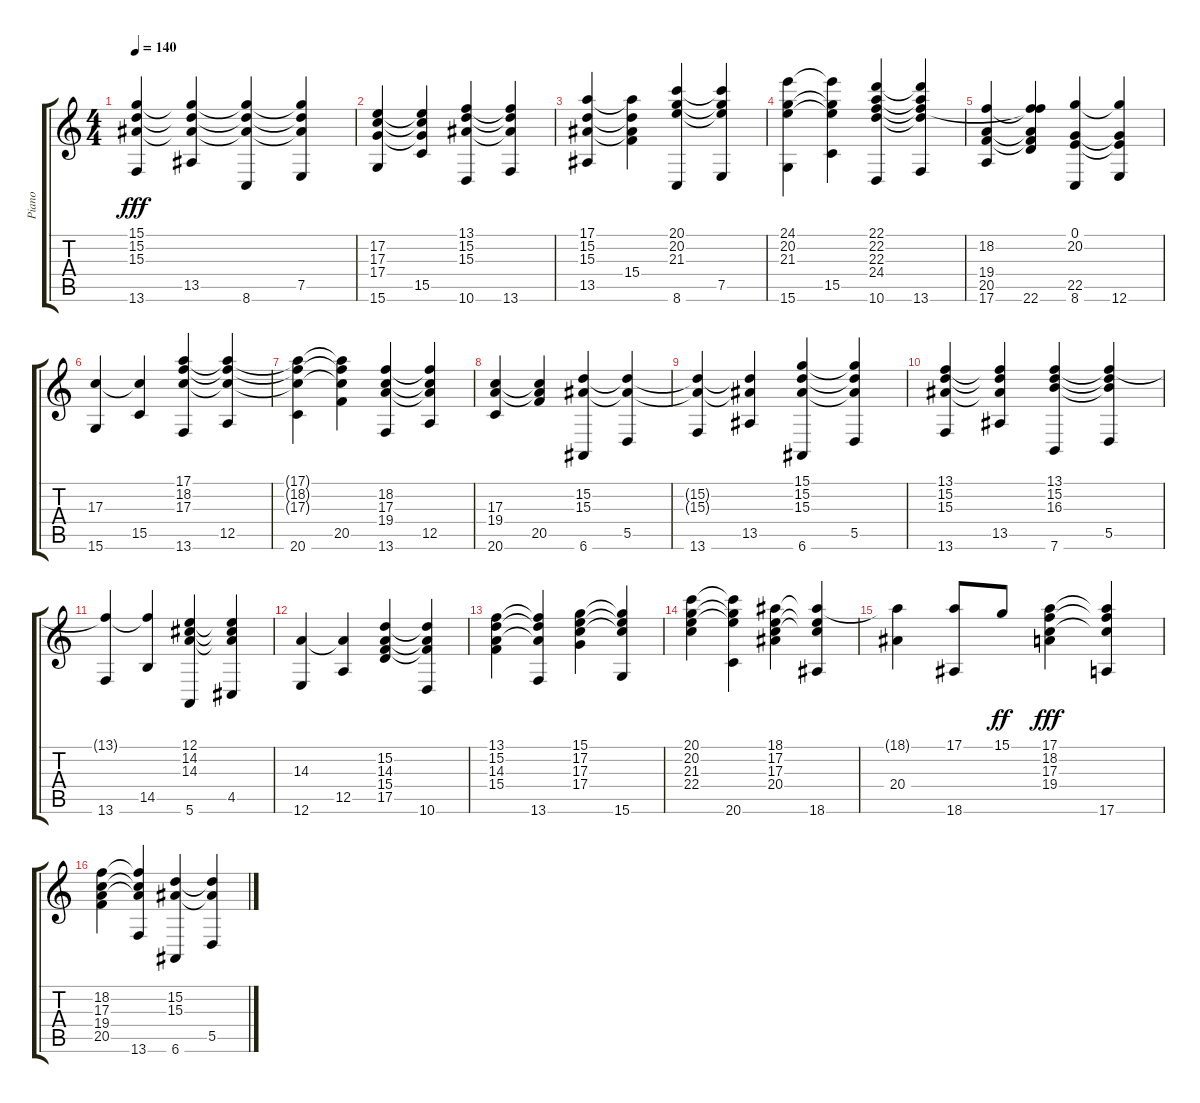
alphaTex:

\track ("Piano" "Piano") {instrument acousticgrandpiano}
\staff {score tabs}
\tuning (E4 B3 G3 D3 A2 E2) {hide}
\ts (4 4)
\tempo 140
\clef g2
\ks c
(15.1 15.2 15.3 13.6).4{dy fff} (15.1{t} 15.2{t} 15.3{t} 13.5).4 (15.1{t} 15.2{t} 15.3{t} 8.6).4 (15.1{t} 15.2{t} 15.3{t} 7.5).4 |
(17.2 17.3 17.4 15.6).4 (17.2{t} 17.3{t} 17.4{t} 15.5).4 (13.1 15.2 15.3 10.6).4 (13.1{t} 15.2{t} 15.3{t} 13.6).4 |
(17.1 15.2 15.3 13.5).4 (17.1{t} 15.2{t} 15.3{t} 15.4).4 (20.1 20.2 21.3 8.6).4 (20.1{t} 20.2{t} 21.3{t} 7.5).4 |
(24.1 20.2 21.3 15.6).4 (24.1{t} 20.2{t} 21.3{t} 15.5).4 (22.1 22.2 22.3 24.4 10.6).4{volume 12} (22.1{t} 22.2{t} 22.3{t} 24.4{t} 13.6).4 |
(18.2 19.4 20.5 17.6).4 (18.2{t} 22.3{t} 19.4{t} 20.5{t} 22.6).4 (0.1 20.2 22.5 8.6).4 (0.1{t} 20.2{t} 22.5{t} 12.6).4 |
(17.3 15.6).4 (17.3{t} 15.5).4 (17.1 18.2 17.3 13.6).4 (17.1{t} 18.2{t} 17.3{t} 12.5).4 |
(17.1{t} 18.2{t} 17.3{t} 20.6).4 (17.1{t} 18.2{t} 17.3{t} 20.5).4 (18.2 17.3 19.4 13.6).4 (18.2{t} 17.3{t} 19.4{t} 12.5).4 |
(17.3 19.4 20.6).4 (17.3{t} 19.4{t} 20.5).4 (15.2 15.3 6.6).4 (15.2{t} 15.3{t} 5.5).4 |
(15.2{t} 15.3{t} 13.6).4 (15.2{t} 15.3{t} 13.5).4 (15.1 15.2 15.3 6.6).4 (15.1{t} 15.2{t} 15.3{t} 5.5).4 |
(13.1 15.2 15.3 13.6).4 (13.1{t} 15.2{t} 15.3{t} 13.5).4 (13.1 15.2 16.3 7.6).4 (13.1{t} 15.2{t} 16.3{t} 5.5).4 |
(13.1{t} 13.6).4 (13.1{t} 14.5).4 (12.1 14.2 14.3 5.6).4 (12.1{t} 14.2{t} 14.3{t} 4.5).4 |
(14.3 12.6).4 (14.3{t} 12.5).4 (15.2 14.3 15.4 17.5).4 (15.2{t} 14.3{t} 15.4{t} 10.6).4 |
(13.1 15.2 14.3 15.4).4 (13.1{t} 15.2{t} 14.3{t} 13.6).4 (15.1 17.2 17.3 17.4).4 (15.1{t} 17.2{t} 17.3{t} 15.6).4 |
(20.1 20.2 21.3 22.4).4 (20.1{t} 20.2{t} 21.3{t} 20.6).4 (18.1 17.2 17.3 20.4).4 (18.1{t} 17.2{t} 17.3{t} 18.6).4 |
(18.1{t} 20.4).4 (17.1 18.6).8 15.1.8{dy ff} (17.1 18.2 17.3 19.4).4{dy fff} (17.1{t} 18.2{t} 17.3{t} 17.6).4 |
(18.2 17.3 19.4 20.5).4 (18.2{t} 17.3{t} 19.4{t} 13.6).4 (15.2 15.3 6.6).4 (15.2{t} 15.3{t} 5.5).4
